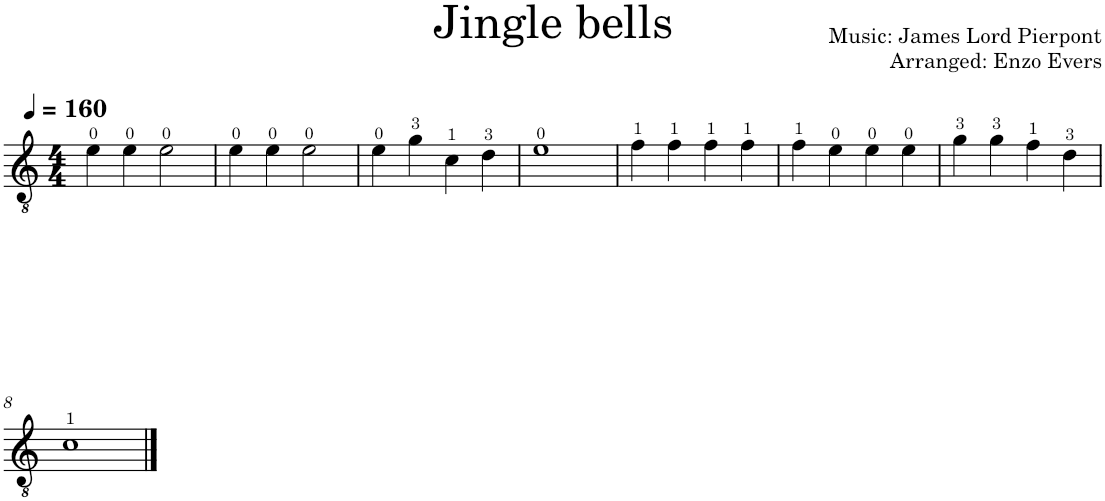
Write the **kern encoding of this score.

**kern
*part1
*staff1
*I"Classical Guitar
*I'Guit.
*clefGv2
*k[]
*M4/4
*MM160
=1
4e\
4e\
2e\
=2
4e\
4e\
2e\
=3
4e\
4g\
4c\
4d\
=4
1e
=5
4f\
4f\
4f\
4f\
=6
4f\
4e\
4e\
4e\
=7
4g\
4g\
4f\
4d\
!!LO:LB:g=z
=8
1c
==
*-
